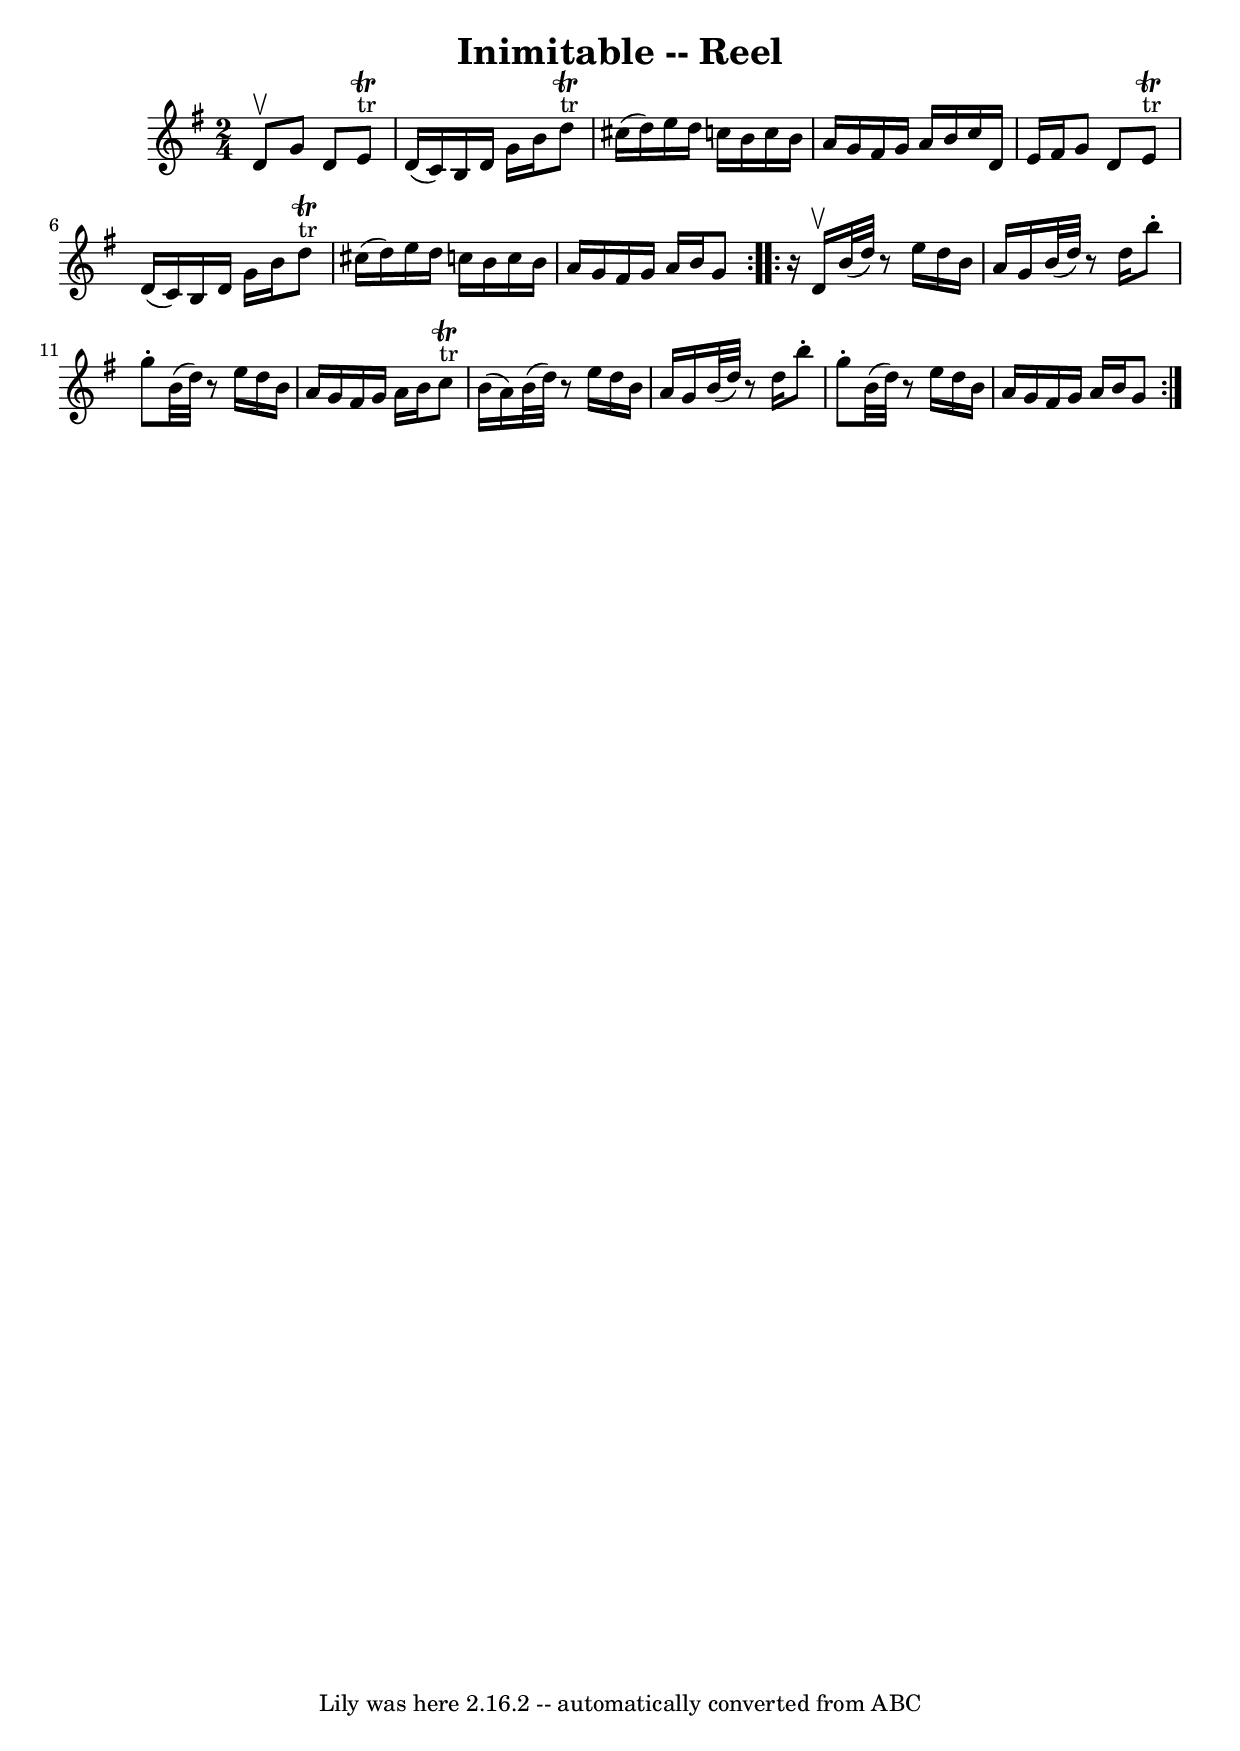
\version "2.7.40"
\include "Mammoth.ily"
\header {
	book = "Ryan's Mammoth Collection"
	crossRefNumber = "1"
	footnotes = "\\\\274"
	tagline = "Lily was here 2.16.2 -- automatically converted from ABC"
	title = "Inimitable -- Reel"
}
voicedefault =  {
\set Score.defaultBarType = "empty"

\repeat volta 2 {
\time 2/4 \key g \major d'8^\upbow |
 g'8 d'8 e'8 
^"tr"^\trill d'16 (c'16)   |
 b16 d'16 g'16 b'16      
d''8^"tr"^\trill cis''16 (d''16)   |
 e''16 d''16 c''!16 
 b'16 c''16 b'16 a'16 g'16    |
 fis'16 g'16 a'16   
 b'16 c''16 d'16 e'16 fis'16    |
 g'8 d'8 e'8 
^"tr"^\trill d'16 (c'16)   |
 b16 d'16 g'16 b'16      
d''8^"tr"^\trill cis''16 (d''16)   |
 e''16 d''16 c''!16 
 b'16 c''16 b'16 a'16 g'16    |
 fis'16 g'16 a'16   
 b'16 g'8  }     \repeat volta 2 {   r16 d'16^\upbow |
 b'32 (
d''32)   r8 e''16 d''16 b'16 a'16 g'16    |
 b'32 (
d''32)   r8 d''16 b''8 -. g''8 -.   |
 b'32 (d''32)   
r8 e''16 d''16 b'16 a'16 g'16    |
 fis'16 g'16    
a'16 b'16 c''8^"tr"^\trill b'16 (a'16)   |
 b'32 (
d''32)   r8 e''16 d''16 b'16 a'16 g'16    |
 b'32 (
d''32)   r8 d''16 b''8 -. g''8 -.   |
 b'32 (d''32)   
r8 e''16 d''16 b'16 a'16 g'16    |
 fis'16 g'16    
a'16 b'16 g'8  }   
}

\score{
    <<

	\context Staff="default"
	{
	    \voicedefault 
	}

    >>
	\layout {
	}
	\midi {}
}
